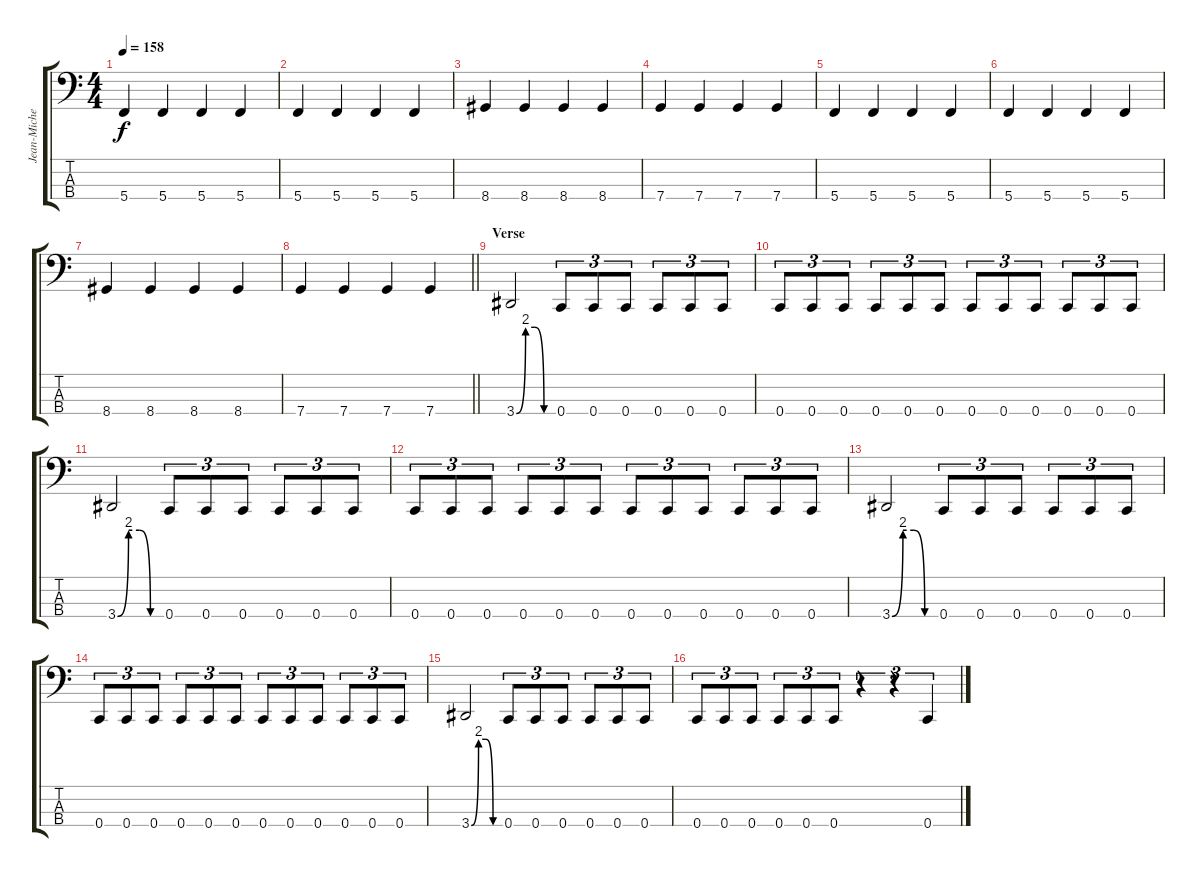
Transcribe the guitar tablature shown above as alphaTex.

\track ("Jean-Michel Labadie" "Jean-Miche") {instrument electricbassfinger}
\staff {score tabs}
\tuning (F2 C2 G1 C1) {hide}
\ts (4 4)
\section ("" "")
\tempo 158
\clef f4
\ks c
5.4.4{dy f} 5.4.4 5.4.4 5.4.4 |
5.4.4 5.4.4 5.4.4 5.4.4 |
8.4.4 8.4.4 8.4.4 8.4.4 |
7.4.4 7.4.4 7.4.4 7.4.4 |
5.4.4 5.4.4 5.4.4 5.4.4 |
5.4.4 5.4.4 5.4.4 5.4.4 |
8.4.4 8.4.4 8.4.4 8.4.4 |
\barLineRight lightlight
7.4.4 7.4.4 7.4.4 7.4.4 |
\section ("" "Verse")
3.4{be (custom 0 0 15 8 30 8 45 0 60 0)}.2 0.4.8{tu (3 2)} 0.4.8{tu (3 2)} 0.4.8{tu (3 2)} 0.4.8{tu (3 2)} 0.4.8{tu (3 2)} 0.4.8{tu (3 2)} |
0.4.8{tu (3 2)} 0.4.8{tu (3 2)} 0.4.8{tu (3 2)} 0.4.8{tu (3 2)} 0.4.8{tu (3 2)} 0.4.8{tu (3 2)} 0.4.8{tu (3 2)} 0.4.8{tu (3 2)} 0.4.8{tu (3 2)} 0.4.8{tu (3 2)} 0.4.8{tu (3 2)} 0.4.8{tu (3 2)} |
3.4{be (custom 0 0 15 8 30 8 45 0 60 0)}.2 0.4.8{tu (3 2)} 0.4.8{tu (3 2)} 0.4.8{tu (3 2)} 0.4.8{tu (3 2)} 0.4.8{tu (3 2)} 0.4.8{tu (3 2)} |
0.4.8{tu (3 2)} 0.4.8{tu (3 2)} 0.4.8{tu (3 2)} 0.4.8{tu (3 2)} 0.4.8{tu (3 2)} 0.4.8{tu (3 2)} 0.4.8{tu (3 2)} 0.4.8{tu (3 2)} 0.4.8{tu (3 2)} 0.4.8{tu (3 2)} 0.4.8{tu (3 2)} 0.4.8{tu (3 2)} |
3.4{be (custom 0 0 15 8 30 8 45 0 60 0)}.2 0.4.8{tu (3 2)} 0.4.8{tu (3 2)} 0.4.8{tu (3 2)} 0.4.8{tu (3 2)} 0.4.8{tu (3 2)} 0.4.8{tu (3 2)} |
0.4.8{tu (3 2)} 0.4.8{tu (3 2)} 0.4.8{tu (3 2)} 0.4.8{tu (3 2)} 0.4.8{tu (3 2)} 0.4.8{tu (3 2)} 0.4.8{tu (3 2)} 0.4.8{tu (3 2)} 0.4.8{tu (3 2)} 0.4.8{tu (3 2)} 0.4.8{tu (3 2)} 0.4.8{tu (3 2)} |
3.4{be (custom 0 0 15 8 30 8 45 0 60 0)}.2 0.4.8{tu (3 2)} 0.4.8{tu (3 2)} 0.4.8{tu (3 2)} 0.4.8{tu (3 2)} 0.4.8{tu (3 2)} 0.4.8{tu (3 2)} |
0.4.8{tu (3 2)} 0.4.8{tu (3 2)} 0.4.8{tu (3 2)} 0.4.8{tu (3 2)} 0.4.8{tu (3 2)} 0.4.8{tu (3 2)} r.4{tu (3 2)} r.4{tu (3 2)} 0.4.4{tu (3 2)}
